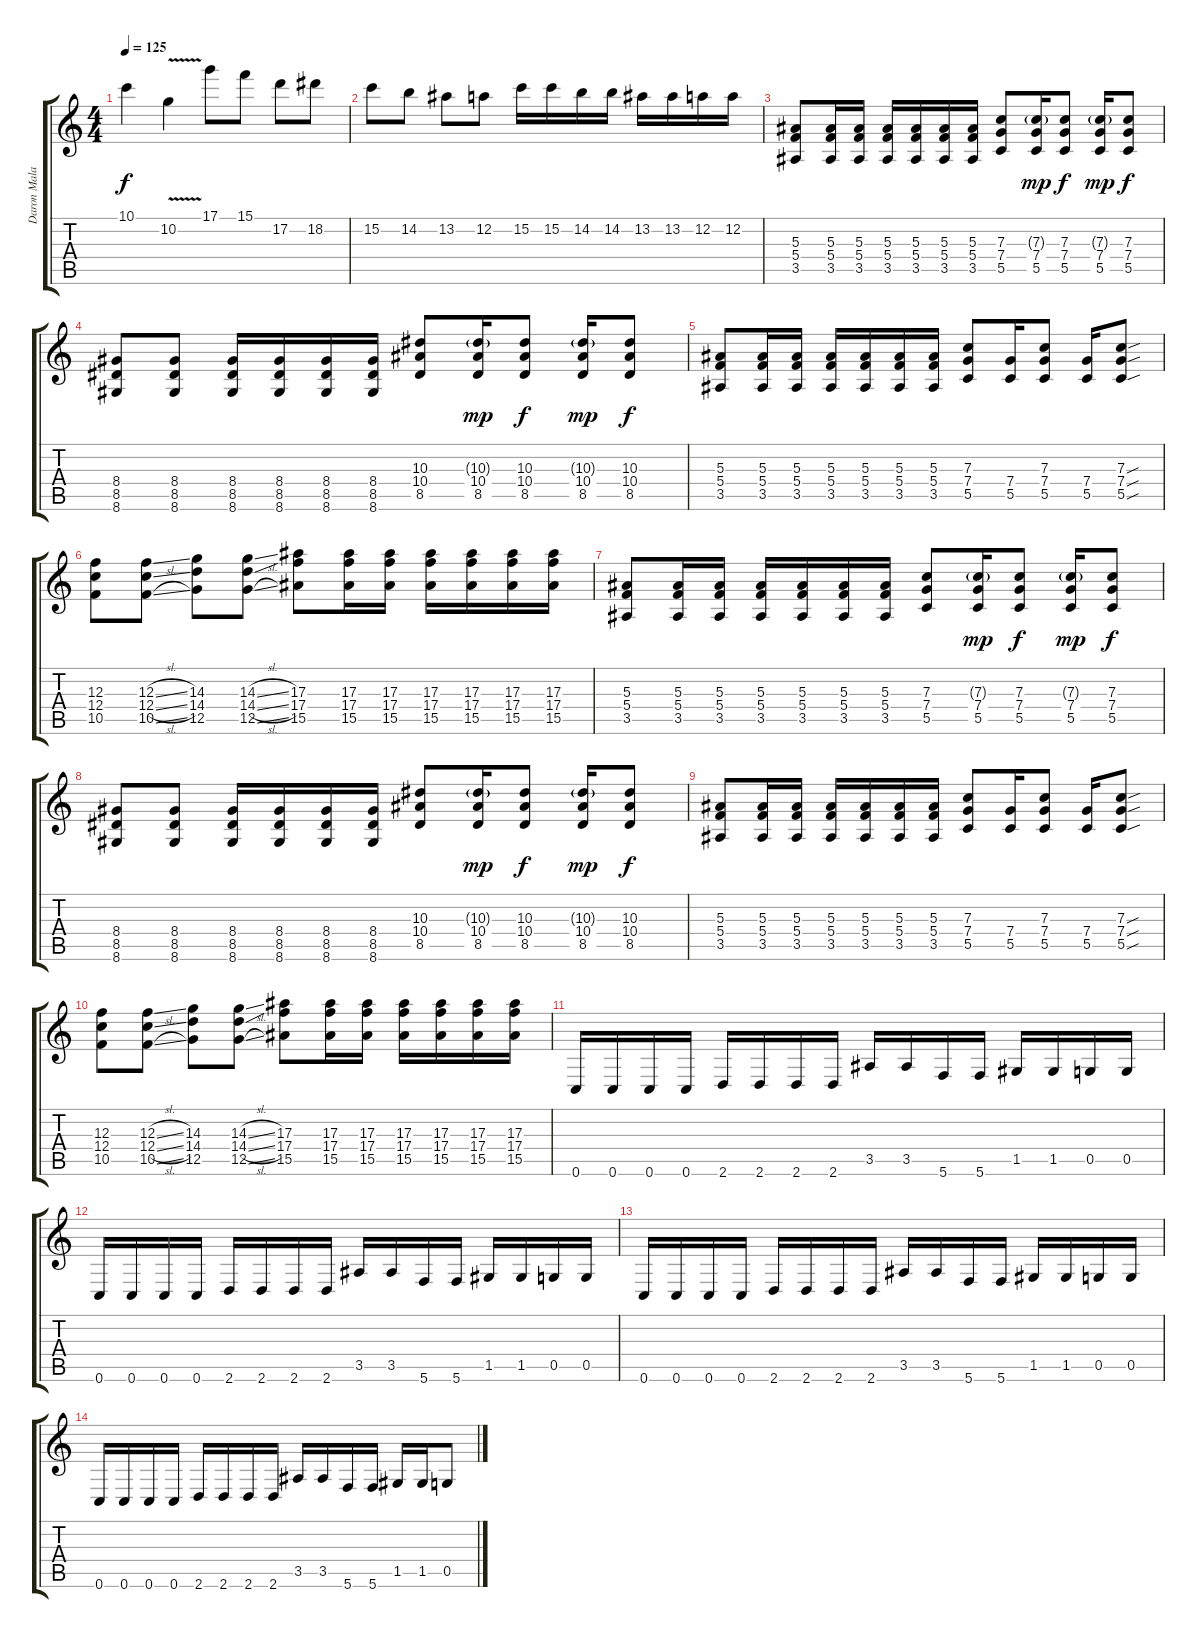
\track ("Daron Malakian" "Daron Mala") {instrument distortionguitar}
\staff {score tabs}
\tuning (D4 A3 F3 C3 G2 C2) {hide}
\ts (4 4)
\tempo 125
\clef g2
\ks c
10.1.4{dy f} 10.2{v}.4 17.1.8 15.1.8 17.2.8 18.2.8 |
15.2.8 14.2.8 13.2.8 12.2.8 15.2.16 15.2.16 14.2.16 14.2.16 13.2.16 13.2.16 12.2.16 12.2.16 |
(5.3 5.4 3.5).8 (5.3 5.4 3.5).16 (5.3 5.4 3.5).16 (5.3 5.4 3.5).16 (5.3 5.4 3.5).16 (5.3 5.4 3.5).16 (5.3 5.4 3.5).16 (7.3 7.4 5.5).8 (7.3{g} 7.4 5.5).16{dy mp} (7.3 7.4 5.5).8{dy f} (7.3{g} 7.4 5.5).16{dy mp} (7.3 7.4 5.5).8{dy f} |
(8.4 8.5 8.6).8 (8.4 8.5 8.6).8 (8.4 8.5 8.6).16 (8.4 8.5 8.6).16 (8.4 8.5 8.6).16 (8.4 8.5 8.6).16 (10.3 10.4 8.5).8 (10.3{g} 10.4 8.5).16{dy mp} (10.3 10.4 8.5).8{dy f} (10.3{g} 10.4 8.5).16{dy mp} (10.3 10.4 8.5).8{dy f} |
(5.3 5.4 3.5).8 (5.3 5.4 3.5).16 (5.3 5.4 3.5).16 (5.3 5.4 3.5).16 (5.3 5.4 3.5).16 (5.3 5.4 3.5).16 (5.3 5.4 3.5).16 (7.3 7.4 5.5).8 (7.4 5.5).16 (7.3 7.4 5.5).8 (7.4 5.5).16 (7.3{sou} 7.4{sou} 5.5{sou}).8 |
(12.3 12.4 10.5).8 (12.3{sl} 12.4{sl} 10.5{sl}).8 (14.3 14.4 12.5).8 (14.3{sl} 14.4{sl} 12.5{sl}).8 (17.3 17.4 15.5).8 (17.3 17.4 15.5).16 (17.3 17.4 15.5).16 (17.3 17.4 15.5).16 (17.3 17.4 15.5).16 (17.3 17.4 15.5).16 (17.3 17.4 15.5).16 |
(5.3 5.4 3.5).8 (5.3 5.4 3.5).16 (5.3 5.4 3.5).16 (5.3 5.4 3.5).16 (5.3 5.4 3.5).16 (5.3 5.4 3.5).16 (5.3 5.4 3.5).16 (7.3 7.4 5.5).8 (7.3{g} 7.4 5.5).16{dy mp} (7.3 7.4 5.5).8{dy f} (7.3{g} 7.4 5.5).16{dy mp} (7.3 7.4 5.5).8{dy f} |
(8.4 8.5 8.6).8 (8.4 8.5 8.6).8 (8.4 8.5 8.6).16 (8.4 8.5 8.6).16 (8.4 8.5 8.6).16 (8.4 8.5 8.6).16 (10.3 10.4 8.5).8 (10.3{g} 10.4 8.5).16{dy mp} (10.3 10.4 8.5).8{dy f} (10.3{g} 10.4 8.5).16{dy mp} (10.3 10.4 8.5).8{dy f} |
(5.3 5.4 3.5).8 (5.3 5.4 3.5).16 (5.3 5.4 3.5).16 (5.3 5.4 3.5).16 (5.3 5.4 3.5).16 (5.3 5.4 3.5).16 (5.3 5.4 3.5).16 (7.3 7.4 5.5).8 (7.4 5.5).16 (7.3 7.4 5.5).8 (7.4 5.5).16 (7.3{sou} 7.4{sou} 5.5{sou}).8 |
(12.3 12.4 10.5).8 (12.3{sl} 12.4{sl} 10.5{sl}).8 (14.3 14.4 12.5).8 (14.3{sl} 14.4{sl} 12.5{sl}).8 (17.3 17.4 15.5).8 (17.3 17.4 15.5).16 (17.3 17.4 15.5).16 (17.3 17.4 15.5).16 (17.3 17.4 15.5).16 (17.3 17.4 15.5).16 (17.3 17.4 15.5).16 |
0.6.16 0.6.16 0.6.16 0.6.16 2.6.16 2.6.16 2.6.16 2.6.16 3.5.16 3.5.16 5.6.16 5.6.16 1.5.16 1.5.16 0.5.16 0.5.16 |
0.6.16 0.6.16 0.6.16 0.6.16 2.6.16 2.6.16 2.6.16 2.6.16 3.5.16 3.5.16 5.6.16 5.6.16 1.5.16 1.5.16 0.5.16 0.5.16 |
0.6.16 0.6.16 0.6.16 0.6.16 2.6.16 2.6.16 2.6.16 2.6.16 3.5.16 3.5.16 5.6.16 5.6.16 1.5.16 1.5.16 0.5.16 0.5.16 |
0.6.16 0.6.16 0.6.16 0.6.16 2.6.16 2.6.16 2.6.16 2.6.16 3.5.16 3.5.16 5.6.16 5.6.16 1.5.16 1.5.16 0.5.8
